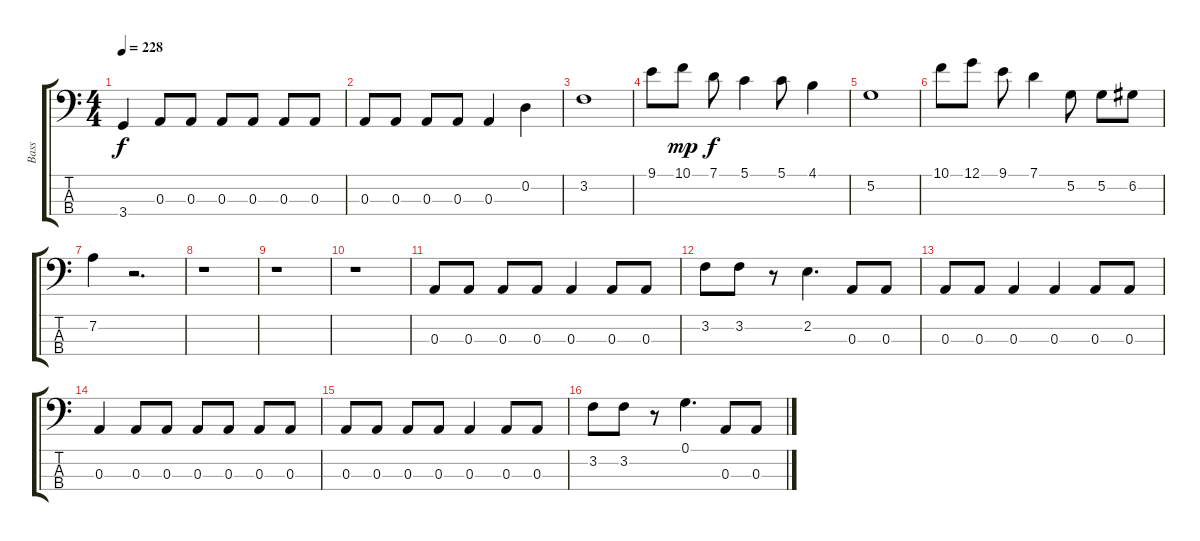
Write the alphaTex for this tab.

\track ("Bass" "Bass") {instrument electricbasspick}
\staff {score tabs}
\tuning (G2 D2 A1 E1) {hide}
\ts (4 4)
\tempo 228
\clef f4
\ks c
3.4{t}.4{dy f} 0.3.8 0.3.8 0.3.8 0.3.8 0.3.8 0.3.8 |
0.3.8 0.3.8 0.3.8 0.3.8 0.3.4 0.2.4 |
3.2.1 |
9.1.8 10.1.8{dy mp} 7.1.8{dy f} 5.1.4 5.1.8 4.1.4 |
5.2.1 |
10.1.8 12.1.8 9.1.8 7.1.4 5.2.8 5.2.8 6.2.8 |
7.2.4 r.2{d} |
r.1 |
r.1 |
r.1 |
0.3.8 0.3.8 0.3.8 0.3.8 0.3.4 0.3.8 0.3.8 |
3.2.8 3.2.8 r.8 2.2.4{d} 0.3.8 0.3.8 |
0.3.8 0.3.8 0.3.4 0.3.4 0.3.8 0.3.8 |
0.3.4 0.3.8 0.3.8 0.3.8 0.3.8 0.3.8 0.3.8 |
0.3.8 0.3.8 0.3.8 0.3.8 0.3.4 0.3.8 0.3.8 |
3.2.8 3.2.8 r.8 0.1.4{d} 0.3.8 0.3.8
